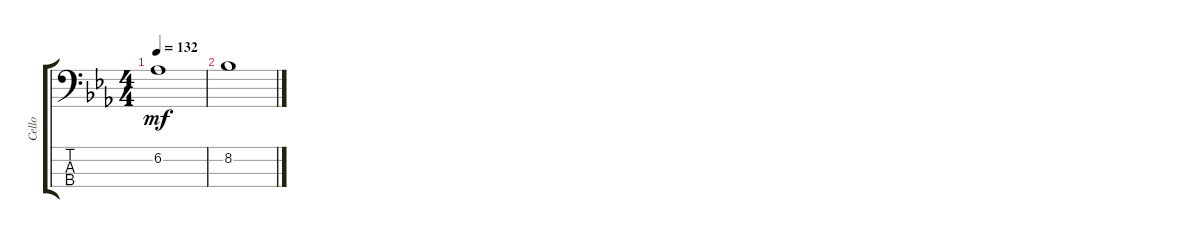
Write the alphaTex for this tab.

\track ("Cello" "Cello") {instrument cello}
\staff {score tabs}
\tuning (A3 D3 G2 C2) {hide}
\ts (4 4)
\tempo 132
\clef f4
\ks eb
6.2.1{dy mf} |
8.2.1
